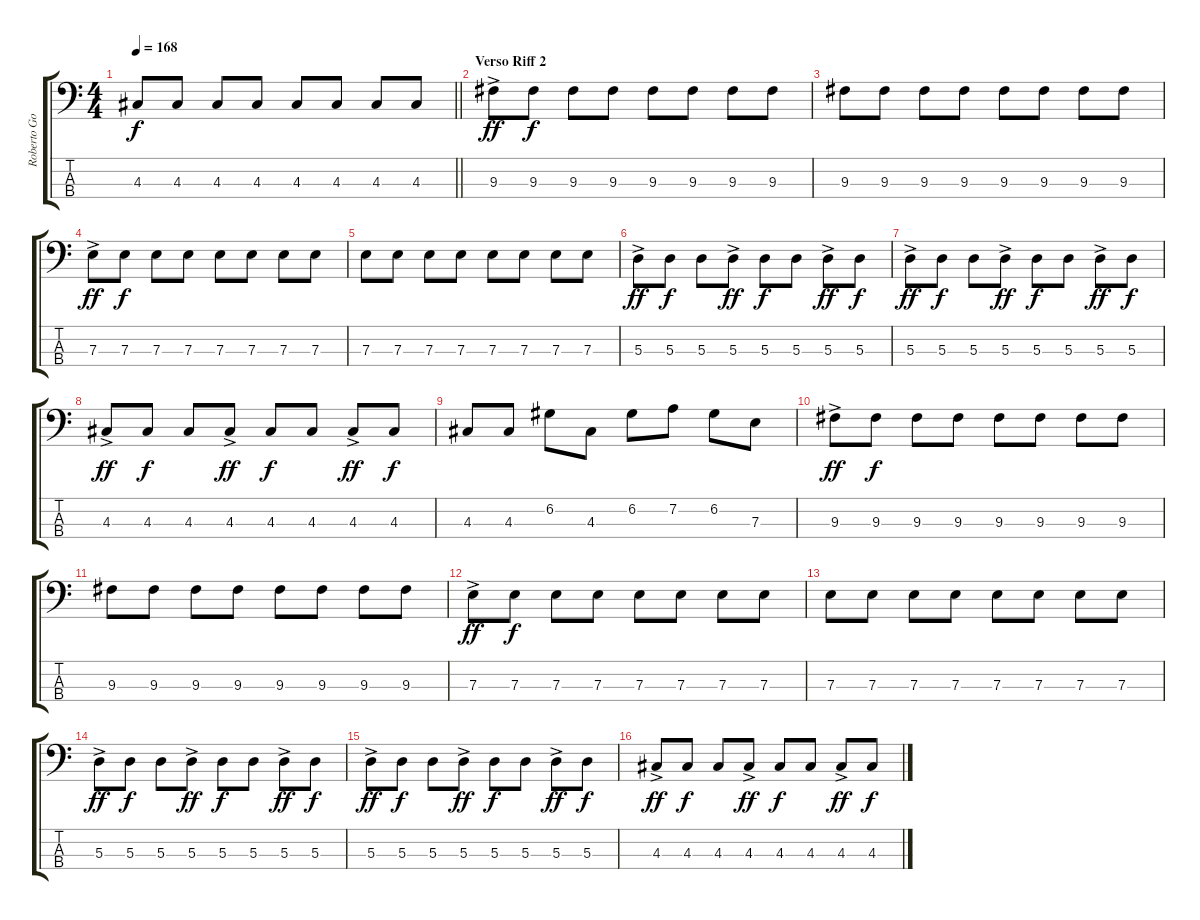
\track ("Roberto Gonzalo" "Roberto Go") {instrument electricbassfinger}
\staff {score tabs}
\tuning (G2 D2 A1 E1) {hide}
\ts (4 4)
\tempo 168
\clef f4
\barLineRight lightlight
\ks c
4.3{t}.8{dy f} 4.3.8 4.3.8 4.3.8 4.3.8 4.3.8 4.3.8 4.3.8 |
\section ("" "Verso Riff 2")
9.3{ac}.8{dy ff} 9.3.8{dy f} 9.3.8 9.3.8 9.3.8 9.3.8 9.3.8 9.3.8 |
9.3.8 9.3.8 9.3.8 9.3.8 9.3.8 9.3.8 9.3.8 9.3.8 |
7.3{ac}.8{dy ff} 7.3.8{dy f} 7.3.8 7.3.8 7.3.8 7.3.8 7.3.8 7.3.8 |
7.3.8 7.3.8 7.3.8 7.3.8 7.3.8 7.3.8 7.3.8 7.3.8 |
5.3{ac}.8{dy ff} 5.3.8{dy f} 5.3.8 5.3{ac}.8{dy ff} 5.3.8{dy f} 5.3.8 5.3{ac}.8{dy ff} 5.3.8{dy f} |
5.3{ac}.8{dy ff} 5.3.8{dy f} 5.3.8 5.3{ac}.8{dy ff} 5.3.8{dy f} 5.3.8 5.3{ac}.8{dy ff} 5.3.8{dy f} |
4.3{ac}.8{dy ff} 4.3.8{dy f} 4.3.8 4.3{ac}.8{dy ff} 4.3.8{dy f} 4.3.8 4.3{ac}.8{dy ff} 4.3.8{dy f} |
4.3.8 4.3.8 6.2.8 4.3.8 6.2.8 7.2.8 6.2.8 7.3.8 |
9.3{ac}.8{dy ff} 9.3.8{dy f} 9.3.8 9.3.8 9.3.8 9.3.8 9.3.8 9.3.8 |
9.3.8 9.3.8 9.3.8 9.3.8 9.3.8 9.3.8 9.3.8 9.3.8 |
7.3{ac}.8{dy ff} 7.3.8{dy f} 7.3.8 7.3.8 7.3.8 7.3.8 7.3.8 7.3.8 |
7.3.8 7.3.8 7.3.8 7.3.8 7.3.8 7.3.8 7.3.8 7.3.8 |
5.3{ac}.8{dy ff} 5.3.8{dy f} 5.3.8 5.3{ac}.8{dy ff} 5.3.8{dy f} 5.3.8 5.3{ac}.8{dy ff} 5.3.8{dy f} |
5.3{ac}.8{dy ff} 5.3.8{dy f} 5.3.8 5.3{ac}.8{dy ff} 5.3.8{dy f} 5.3.8 5.3{ac}.8{dy ff} 5.3.8{dy f} |
4.3{ac}.8{dy ff} 4.3.8{dy f} 4.3.8 4.3{ac}.8{dy ff} 4.3.8{dy f} 4.3.8 4.3{ac}.8{dy ff} 4.3.8{dy f}
